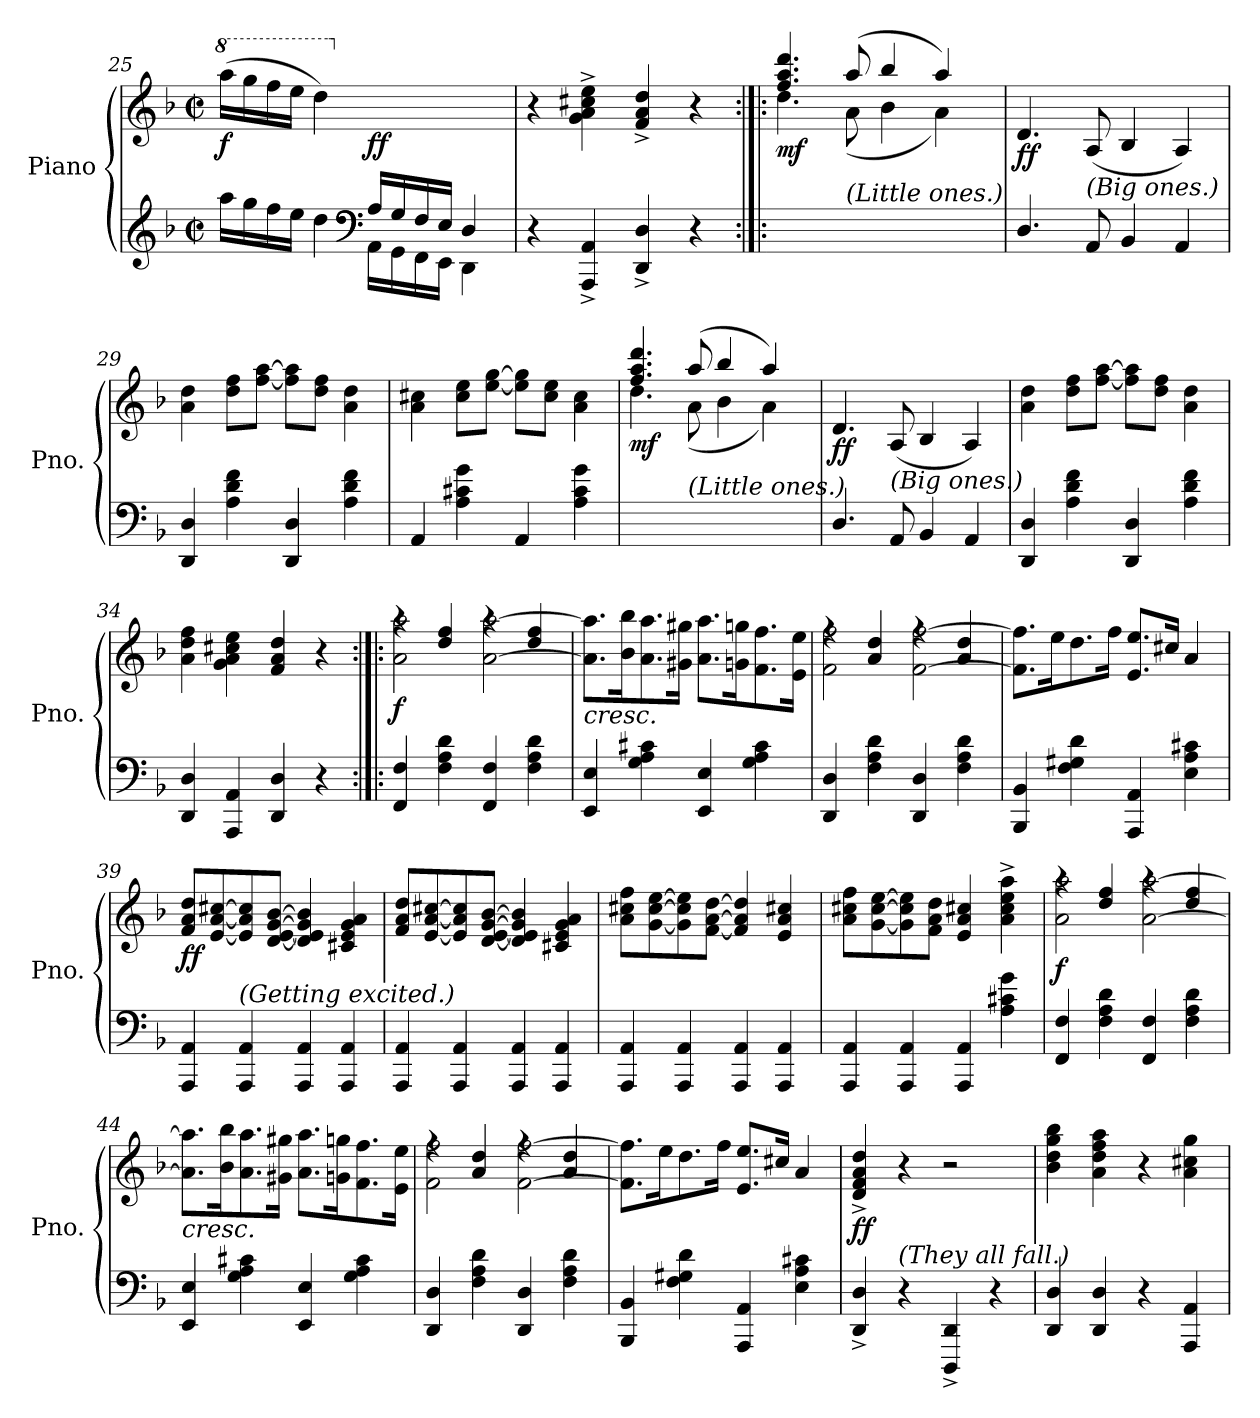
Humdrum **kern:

**kern	**kern	**dynam
*part1	*part1	*part1
*staff2	*staff1	*staff1/2
*I"Piano	*	*
*I'Pno.	*	*
*clefG2	*clefG2	*
*k[b-]	*k[b-]	*
*M2/2	*M2/2	*
*met(c|)	*met(c|)	*
=25	=25	=25
*^	*	*
*	*	*8va	*
!	!	!	!LO:DY:b
2ryy	16aa\LL	(>16aaa\LL	f
.	16gg\	16ggg\	.
.	16ff\	16fff\	.
.	16ee\JJ	16eee\JJ	.
.	4dd\	4ddd\)	.
*clefF4	*	*	*
*	*	*X8va	*
!	!	!	!LO:DY:b
16A/LL	16AA\LL	2ryy	ff
16G/	16GG\	.	.
16F/	16FF\	.	.
16E/JJ	16EE\JJ	.	.
4D/	4DD\	.	.
*v	*v	*	*
=26	=26	=26
4r	4r	.
4AAA/^ 4AA/^	4g\^ 4a\^ 4cc#X\^ 4ee\^	.
4DD/^ 4D/^	4f/^ 4a/^ 4dd/^	.
4r	4r	.
!!LO:LB:g=z
=27:|!|:	=27:|!|:	=27:|!|:
*	*^	*
!	!	!	!LO:DY:b
4.ryy	4.ff/ 4.aa/ 4.ddd/	4.dd\	mf
!LO:TX:a:i:t=(Little ones.)	!	!	!
2ryy	(<8aa/	(<8a\	.
.	4bb-/	4b-\	.
.	4aa/)	4a\)	.
8ryy	.	.	.
*	*v	*v	*
=28	=28	=28
!	!	!LO:DY:b
4.D/	4.d/	ff
!LO:TX:a:i:t=(Big ones.)	!	!
8AA/	(<8A/	.
4BB-/	4B-/	.
4AA/	4A/)	.
=29	=29	=29
4DD/ 4D/	4a!\ 4dd\	.
4A\ 4d\ 4f\	8dd!\ 8ff\L	.
.	[8ff!\ [8aa\J	.
4DD/ 4D/	8ff!\] 8aa\]L	.
.	8dd!\ 8ff\J	.
4A\ 4d\ 4f\	4a!\ 4dd\	.
=30	=30	=30
4AA/	4a!\ 4cc#X\	.
4A\ 4c#X\ 4g\	8cc#!\ 8ee\L	.
.	[8ee!\ [8gg\J	.
4AA/	8ee!\] 8gg\]L	.
.	8cc#!\ 8ee\J	.
4A\ 4c#\ 4g\	4a!\ 4cc#\	.
=31	=31	=31
*	*^	*
!	!	!	!LO:DY:b
4.ryy	4.ff/ 4.aa/ 4.ddd/	4.dd\	mf
!LO:TX:a:i:t=(Little ones.)	!	!	!
2ryy	(<8aa/	(<8a\	.
.	4bb-/	4b-\	.
.	4aa/)	4a\)	.
8ryy	.	.	.
*	*v	*v	*
!!LO:LB:g=z
=32	=32	=32
!	!	!LO:DY:b
4.D/	4.d/	ff
!LO:TX:a:i:t=(Big ones.)	!	!
8AA/	(<8A/	.
4BB-/	4B-/	.
4AA/	4A/)	.
=33	=33	=33
4DD/ 4D/	4a!\ 4dd\	.
4A\ 4d\ 4f\	8dd!\ 8ff\L	.
.	[8ff!\ [8aa\J	.
4DD/ 4D/	8ff!\] 8aa\]L	.
.	8dd!\ 8ff\J	.
4A\ 4d\ 4f\	4a!\ 4dd\	.
=34	=34	=34
4DD/ 4D/	4a\ 4dd\ 4ff\	.
4AAA/ 4AA/	4g\ 4a\ 4cc#X\ 4ee\	.
4DD/ 4D/	4f/ 4a/ 4dd/	.
4r	4r	.
=35:|!|:	=35:|!|:	=35:|!|:
*	*^	*
!	!	!	!LO:DY:b
4FF/ 4F/	2a\ 2aa\	4raa	f
4F\ 4A\ 4d\	.	4dd/ 4ff/	.
4FF/ 4F/	[2a\ [2aa\	4raa	.
4F\ 4A\ 4d\	.	4dd/ 4ff/	.
=36	=36	=36	=36
!LO:TX:a:i:t=cresc.	!	!	!
*	*v	*v	*
4EE/ 4E/	8.a\] 8.aa\]L	.
.	16b-!\ 16bb-\K	.
4G\ 4A\ 4c#X\	8.a!\ 8.aa\	.
.	16g#X!\ 16gg#X\Jk	.
4EE/ 4E/	8.a!\ 8.aa\L	.
.	16gn!\ 16ggn\K	.
4G\ 4A\ 4c#\	8.f!\ 8.ff\	.
.	16e!\ 16ee\Jk	.
!!LO:LB:g=z
=37	=37	=37
*	*^	*
4DD/ 4D/	2f\ 2ff\	4rff	.
4F\ 4A\ 4d\	.	4a/ 4dd/	.
4DD/ 4D/	[2f\ [2ff\	4rff	.
4F\ 4A\ 4d\	.	4a/ 4dd/	.
*	*v	*v	*
=38	=38	=38
4BBB-/ 4BB-/	8.f\] 8.ff\]L	.
.	16ee\K	.
4F\ 4G#X\ 4d\	8.dd\	.
.	16ff\Jk	.
4AAA/ 4AA/	8.e/ 8.ee/L	.
.	16cc#X/Jk	.
4E\ 4A\ 4c#X\	4a/	.
=39	=39	=39
!	!	!LO:DY:b
4AAA/ 4AA/	8f/ 8a/ 8dd/L	ff
.	[8e/ [8a/ [8cc#X/	.
!LO:TX:a:i:t=(Getting excited.)	!	!
4AAA/ 4AA/	8e/] 8a/] 8cc#/]	.
.	[8d/ [8e/ [8g/ [8b-/J	.
4AAA/ 4AA/	4d/] 4e/] 4g/] 4b-/]	.
4AAA/ 4AA/	4c#X/ 4e/ 4g/ 4a/	.
=40	=40	=40
4AAA/ 4AA/	8f/ 8a/ 8dd/L	.
.	[8e/ [8a/ [8cc#X/	.
4AAA/ 4AA/	8e/] 8a/] 8cc#/]	.
.	[8d/ [8e/ [8g/ [8b-/J	.
4AAA/ 4AA/	4d/] 4e/] 4g/] 4b-/]	.
4AAA/ 4AA/	4c#X/ 4e/ 4g/ 4a/	.
!!LO:LB:g=z
=41	=41	=41
4AAA/ 4AA/	8a\ 8cc#X\ 8ff\L	.
.	[8g\ [8cc#\ [8ee\	.
4AAA/ 4AA/	8g\] 8cc#\] 8ee\]	.
.	[8f\ [8a\ [8dd\J	.
4AAA/ 4AA/	4f/] 4a/] 4dd/]	.
4AAA/ 4AA/	4e/ 4a/ 4cc#X/	.
=42	=42	=42
4AAA/ 4AA/	8a\ 8cc#X\ 8ff\L	.
.	[8g\ [8cc#\ [8ee\	.
4AAA/ 4AA/	8g\] 8cc#\] 8ee\]	.
.	8f\ 8a\ 8dd\J	.
4AAA/ 4AA/	4e/ 4a/ 4cc#X/	.
4A\ 4c#X\ 4g\	4a\^ 4cc#\^ 4ee\^ 4aa\^	.
=43	=43	=43
*	*^	*
!	!	!	!LO:DY:b
4FF/ 4F/	2a\ 2aa\	4raa	f
4F\ 4A\ 4d\	.	4dd/ 4ff/	.
4FF/ 4F/	[2a\ [2aa\	4raa	.
4F\ 4A\ 4d\	.	4dd/ 4ff/	.
=44	=44	=44	=44
!LO:TX:a:i:t=cresc.	!	!	!
*	*v	*v	*
4EE/ 4E/	8.a\] 8.aa\]L	.
.	16b-!\ 16bb-\K	.
4G\ 4A\ 4c#X\	8.a!\ 8.aa\	.
.	16g#X!\ 16gg#X\Jk	.
4EE/ 4E/	8.a!\ 8.aa\L	.
.	16gn!\ 16ggn\K	.
4G\ 4A\ 4c#\	8.f!\ 8.ff\	.
.	16e!\ 16ee\Jk	.
=45	=45	=45
*	*^	*
4DD/ 4D/	2f\ 2ff\	4rff	.
4F\ 4A\ 4d\	.	4a/ 4dd/	.
4DD/ 4D/	[2f\ [2ff\	4rff	.
4F\ 4A\ 4d\	.	4a/ 4dd/	.
*	*v	*v	*
!!LO:PB:g=z
=46	=46	=46
4BBB-/ 4BB-/	8.f\] 8.ff\]L	.
.	16ee\K	.
4F\ 4G#X\ 4d\	8.dd\	.
.	16ff\Jk	.
4AAA/ 4AA/	8.e/ 8.ee/L	.
.	16cc#X/Jk	.
4E\ 4A\ 4c#X\	4a/	.
=47	=47	=47
!	!	!LO:DY:b
4DD/^ 4D/^	4d/^ 4f/^ 4a/^ 4dd/^	ff
!LO:TX:a:i:t=(They all fall.)	!	!
4r	4r	.
4DDD/^ 4DD/^	2r	.
4r	.	.
=48	=48	=48
4DD/ 4D/	4b-\ 4dd\ 4gg\ 4bb-\	.
4DD/ 4D/	4a\ 4dd\ 4ff\ 4aa\	.
4r	4r	.
4AAA/ 4AA/	4a\ 4cc#X\ 4gg\	.
=	=	=
*-	*-	*-
